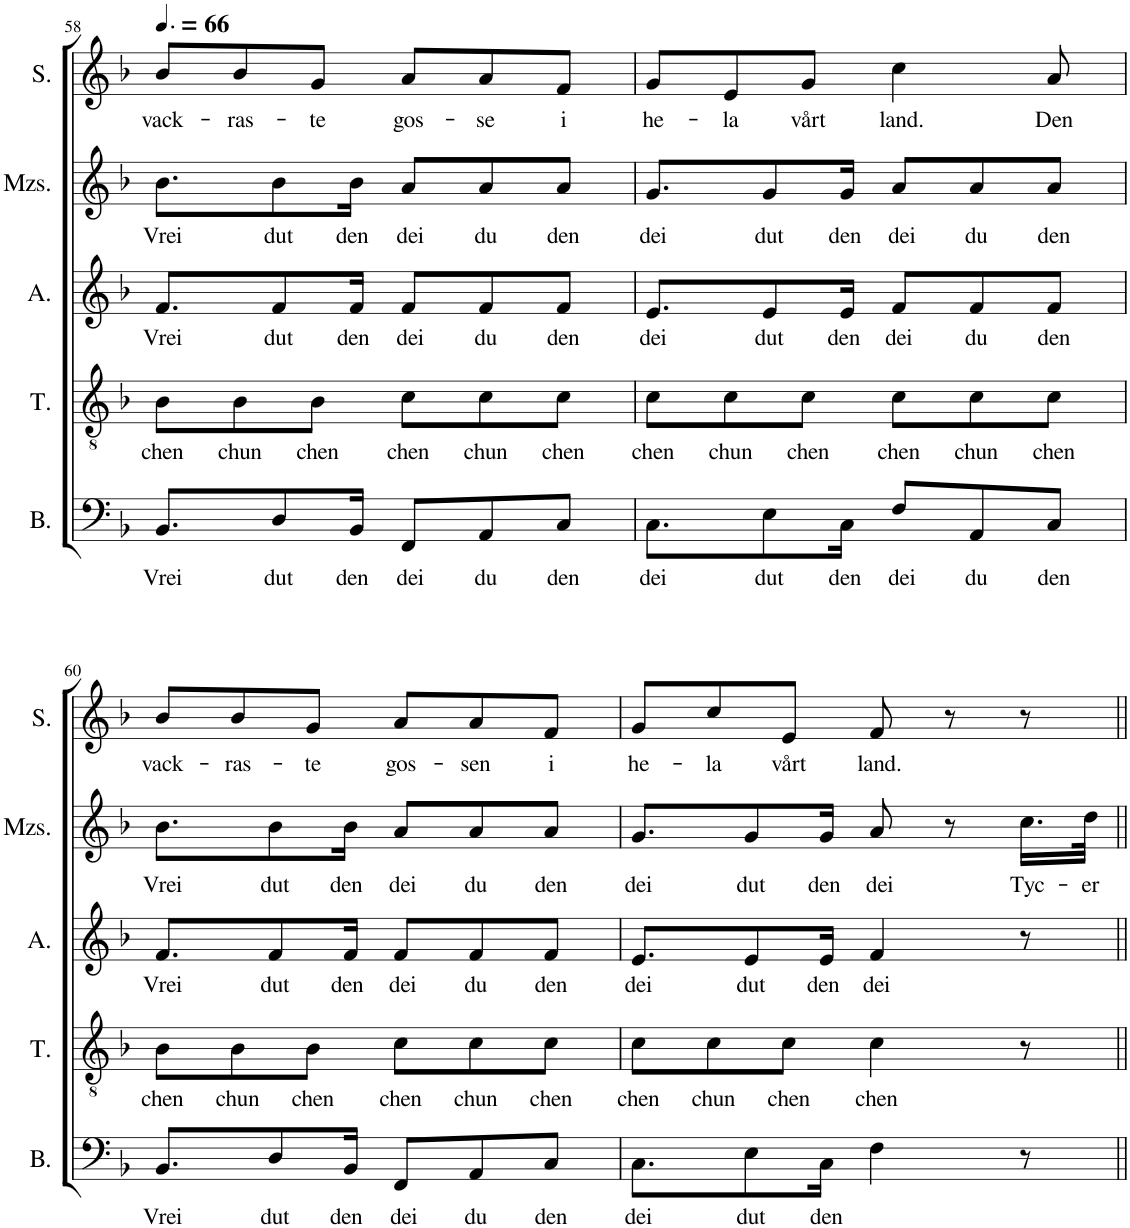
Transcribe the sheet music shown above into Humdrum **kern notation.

**kern	**text	**kern	**text	**kern	**text	**kern	**text	**kern	**text
*part5	*part5	*part4	*part4	*part3	*part3	*part2	*part2	*part1	*part1
*staff5	*staff5	*staff4	*staff4	*staff3	*staff3	*staff2	*staff2	*staff1	*staff1
*I"Bass	*	*I"Tenor	*	*I"Alto	*	*I"Mezzo-soprano	*	*I"Soprano	*
*I'B.	*	*I'T.	*	*I'A.	*	*I'Mzs.	*	*I'S.	*
!!LO:PB:g=z
*clefF4	*	*clefGv2	*	*clefG2	*	*clefG2	*	*clefG2	*
*k[b-]	*	*k[b-]	*	*k[b-]	*	*k[b-]	*	*k[b-]	*
*M6/8	*	*M6/8	*	*M6/8	*	*M6/8	*	*M6/8	*
*MM99	*	*MM99	*	*MM99	*	*MM99	*	*MM99	*
=58	=58	=58	=58	=58	=58	=58	=58	=58	=58
!	!LO:LY:b	!	!LO:LY:b	!	!LO:LY:b	!	!LO:LY:b	!	!LO:LY:b
8.BB-/L	Vrei	8B-\L	chen	8.f/L	Vrei	8.b-\L	Vrei	8b-/L	vack-
!	!	!	!LO:LY:b	!	!	!	!	!	!LO:LY:b
.	.	8B-\	chun	.	.	.	.	8b-/	-ras-
!	!LO:LY:b	!	!	!	!LO:LY:b	!	!LO:LY:b	!	!
8D/	dut	.	.	8f/	dut	8b-\	dut	.	.
!	!	!	!LO:LY:b	!	!	!	!	!	!LO:LY:b
.	.	8B-\J	chen	.	.	.	.	8g/J	-te
!	!LO:LY:b	!	!	!	!LO:LY:b	!	!LO:LY:b	!	!
16BB-/Jk	den	.	.	16f/Jk	den	16b-\Jk	den	.	.
!	!LO:LY:b	!	!LO:LY:b	!	!LO:LY:b	!	!LO:LY:b	!	!LO:LY:b
8FF/L	dei	8c\L	chen	8f/L	dei	8a/L	dei	8a/L	gos-
!	!LO:LY:b	!	!LO:LY:b	!	!LO:LY:b	!	!LO:LY:b	!	!LO:LY:b
8AA/	du	8c\	chun	8f/	du	8a/	du	8a/	-se
!	!LO:LY:b	!	!LO:LY:b	!	!LO:LY:b	!	!LO:LY:b	!	!LO:LY:b
8C/J	den	8c\J	chen	8f/J	den	8a/J	den	8f/J	i
=59	=59	=59	=59	=59	=59	=59	=59	=59	=59
!	!LO:LY:b	!	!LO:LY:b	!	!LO:LY:b	!	!LO:LY:b	!	!LO:LY:b
8.C\L	dei	8c\L	chen	8.e/L	dei	8.g/L	dei	8g/L	he-
!	!	!	!LO:LY:b	!	!	!	!	!	!LO:LY:b
.	.	8c\	chun	.	.	.	.	8e/	-la
!	!LO:LY:b	!	!	!	!LO:LY:b	!	!LO:LY:b	!	!
8E\	dut	.	.	8e/	dut	8g/	dut	.	.
!	!	!	!LO:LY:b	!	!	!	!	!	!LO:LY:b
.	.	8c\J	chen	.	.	.	.	8g/J	vårt
!	!LO:LY:b	!	!	!	!LO:LY:b	!	!LO:LY:b	!	!
16C\Jk	den	.	.	16e/Jk	den	16g/Jk	den	.	.
!	!LO:LY:b	!	!LO:LY:b	!	!LO:LY:b	!	!LO:LY:b	!	!LO:LY:b
8F/L	dei	8c\L	chen	8f/L	dei	8a/L	dei	4cc\	land.
!	!LO:LY:b	!	!LO:LY:b	!	!LO:LY:b	!	!LO:LY:b	!	!
8AA/	du	8c\	chun	8f/	du	8a/	du	.	.
!	!LO:LY:b	!	!LO:LY:b	!	!LO:LY:b	!	!LO:LY:b	!	!LO:LY:b
8C/J	den	8c\J	chen	8f/J	den	8a/J	den	8a/	Den
!!LO:LB:g=z
=60	=60	=60	=60	=60	=60	=60	=60	=60	=60
!	!LO:LY:b	!	!LO:LY:b	!	!LO:LY:b	!	!LO:LY:b	!	!LO:LY:b
8.BB-/L	Vrei	8B-\L	chen	8.f/L	Vrei	8.b-\L	Vrei	8b-/L	vack-
!	!	!	!LO:LY:b	!	!	!	!	!	!LO:LY:b
.	.	8B-\	chun	.	.	.	.	8b-/	-ras-
!	!LO:LY:b	!	!	!	!LO:LY:b	!	!LO:LY:b	!	!
8D/	dut	.	.	8f/	dut	8b-\	dut	.	.
!	!	!	!LO:LY:b	!	!	!	!	!	!LO:LY:b
.	.	8B-\J	chen	.	.	.	.	8g/J	-te
!	!LO:LY:b	!	!	!	!LO:LY:b	!	!LO:LY:b	!	!
16BB-/Jk	den	.	.	16f/Jk	den	16b-\Jk	den	.	.
!	!LO:LY:b	!	!LO:LY:b	!	!LO:LY:b	!	!LO:LY:b	!	!LO:LY:b
8FF/L	dei	8c\L	chen	8f/L	dei	8a/L	dei	8a/L	gos-
!	!LO:LY:b	!	!LO:LY:b	!	!LO:LY:b	!	!LO:LY:b	!	!LO:LY:b
8AA/	du	8c\	chun	8f/	du	8a/	du	8a/	-sen
!	!LO:LY:b	!	!LO:LY:b	!	!LO:LY:b	!	!LO:LY:b	!	!LO:LY:b
8C/J	den	8c\J	chen	8f/J	den	8a/J	den	8f/J	i
=61	=61	=61	=61	=61	=61	=61	=61	=61	=61
!	!LO:LY:b	!	!LO:LY:b	!	!LO:LY:b	!	!LO:LY:b	!	!LO:LY:b
8.C\L	dei	8c\L	chen	8.e/L	dei	8.g/L	dei	8g/L	he-
!	!	!	!LO:LY:b	!	!	!	!	!	!LO:LY:b
.	.	8c\	chun	.	.	.	.	8cc/	-la
!	!LO:LY:b	!	!	!	!LO:LY:b	!	!LO:LY:b	!	!
8E\	dut	.	.	8e/	dut	8g/	dut	.	.
!	!	!	!LO:LY:b	!	!	!	!	!	!LO:LY:b
.	.	8c\J	chen	.	.	.	.	8e/J	vårt
!	!LO:LY:b	!	!	!	!LO:LY:b	!	!LO:LY:b	!	!
16C\Jk	den	.	.	16e/Jk	den	16g/Jk	den	.	.
!	!	!	!LO:LY:b	!	!LO:LY:b	!	!LO:LY:b	!	!LO:LY:b
4F\	.	4c\	chen	4f/	dei	8a/	dei	8f/	land.
.	.	.	.	.	.	8r	.	8r	.
!	!	!	!	!	!	!	!LO:LY:b	!	!
8r	.	8r	.	8r	.	16.cc\LL	Tyc-	8r	.
!	!	!	!	!	!	!	!LO:LY:b	!	!
.	.	.	.	.	.	32dd\JJk	-er	.	.
=||	=||	=||	=||	=||	=||	=||	=||	=||	=||
*-	*-	*-	*-	*-	*-	*-	*-	*-	*-
